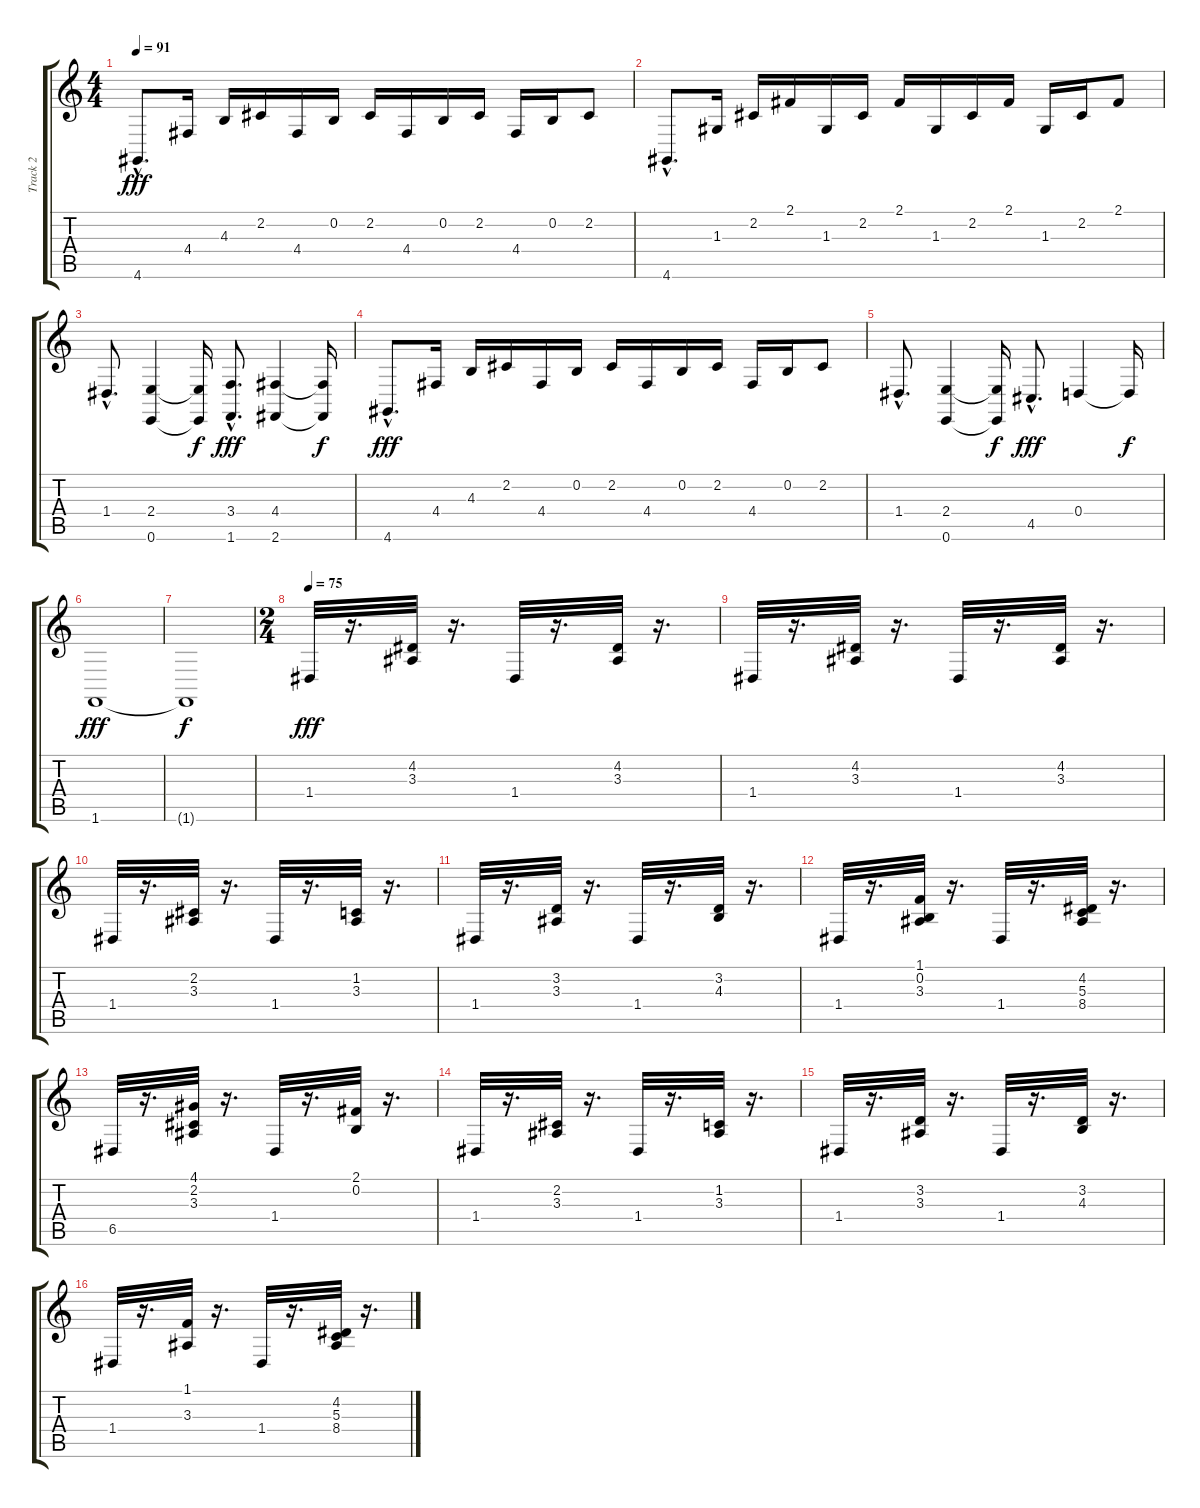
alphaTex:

\track ("Track 2" "Track 2") {instrument acousticgrandpiano}
\staff {score tabs}
\tuning (E4 B3 G3 D3 A2 E2) {hide}
\ts (4 4)
\tempo 91
\clef g2
\ks c
4.6{hac}.8{d dy fff} 4.4.16 4.3.16 2.2.16 4.4.16 0.2.16 2.2.16 4.4.16 0.2.16 2.2.16 4.4.16 0.2.16 2.2.8 |
4.6{hac}.8{d} 1.3.16 2.2.16 2.1.16 1.3.16 2.2.16 2.1.16 1.3.16 2.2.16 2.1.16 1.3.16 2.2.16 2.1.8 |
1.4{hac}.8{d} (2.4 0.6).4 (2.4{t} 0.6{t}).16{dy f} (3.4{hac} 1.6{hac}).8{d dy fff} (4.4 2.6).4 (4.4{t} 2.6{t}).16{dy f} |
4.6{hac}.8{d dy fff} 4.4.16 4.3.16 2.2.16 4.4.16 0.2.16 2.2.16 4.4.16 0.2.16 2.2.16 4.4.16 0.2.16 2.2.8 |
1.4{hac}.8{d} (2.4 0.6).4 (2.4{t} 0.6{t}).16{dy f} 4.5{hac}.8{d dy fff} 0.4.4 0.4{t}.16{dy f} |
1.6.1{dy fff} |
1.6{t}.1{dy f} |
\ts (2 4)
\tempo 75
1.4.32{dy fff} r.16{d} (4.2 3.3).32 r.16{d} 1.4.32 r.16{d} (4.2 3.3).32 r.16{d} |
1.4.32 r.16{d} (4.2 3.3).32 r.16{d} 1.4.32 r.16{d} (4.2 3.3).32 r.16{d} |
1.4.32 r.16{d} (2.2 3.3).32 r.16{d} 1.4.32 r.16{d} (1.2 3.3).32 r.16{d} |
1.4.32 r.16{d} (3.2 3.3).32 r.16{d} 1.4.32 r.16{d} (3.2 4.3).32 r.16{d} |
1.4.32 r.16{d} (1.1 0.2 3.3).32 r.16{d} 1.4.32 r.16{d} (4.2 5.3 8.4).32 r.16{d} |
6.5.32 r.16{d} (4.1 2.2 3.3).32 r.16{d} 1.4.32 r.16{d} (2.1 0.2).32 r.16{d} |
1.4.32 r.16{d} (2.2 3.3).32 r.16{d} 1.4.32 r.16{d} (1.2 3.3).32 r.16{d} |
1.4.32 r.16{d} (3.2 3.3).32 r.16{d} 1.4.32 r.16{d} (3.2 4.3).32 r.16{d} |
1.4.32 r.16{d} (1.1 3.3).32 r.16{d} 1.4.32 r.16{d} (4.2 5.3 8.4).32 r.16{d}
